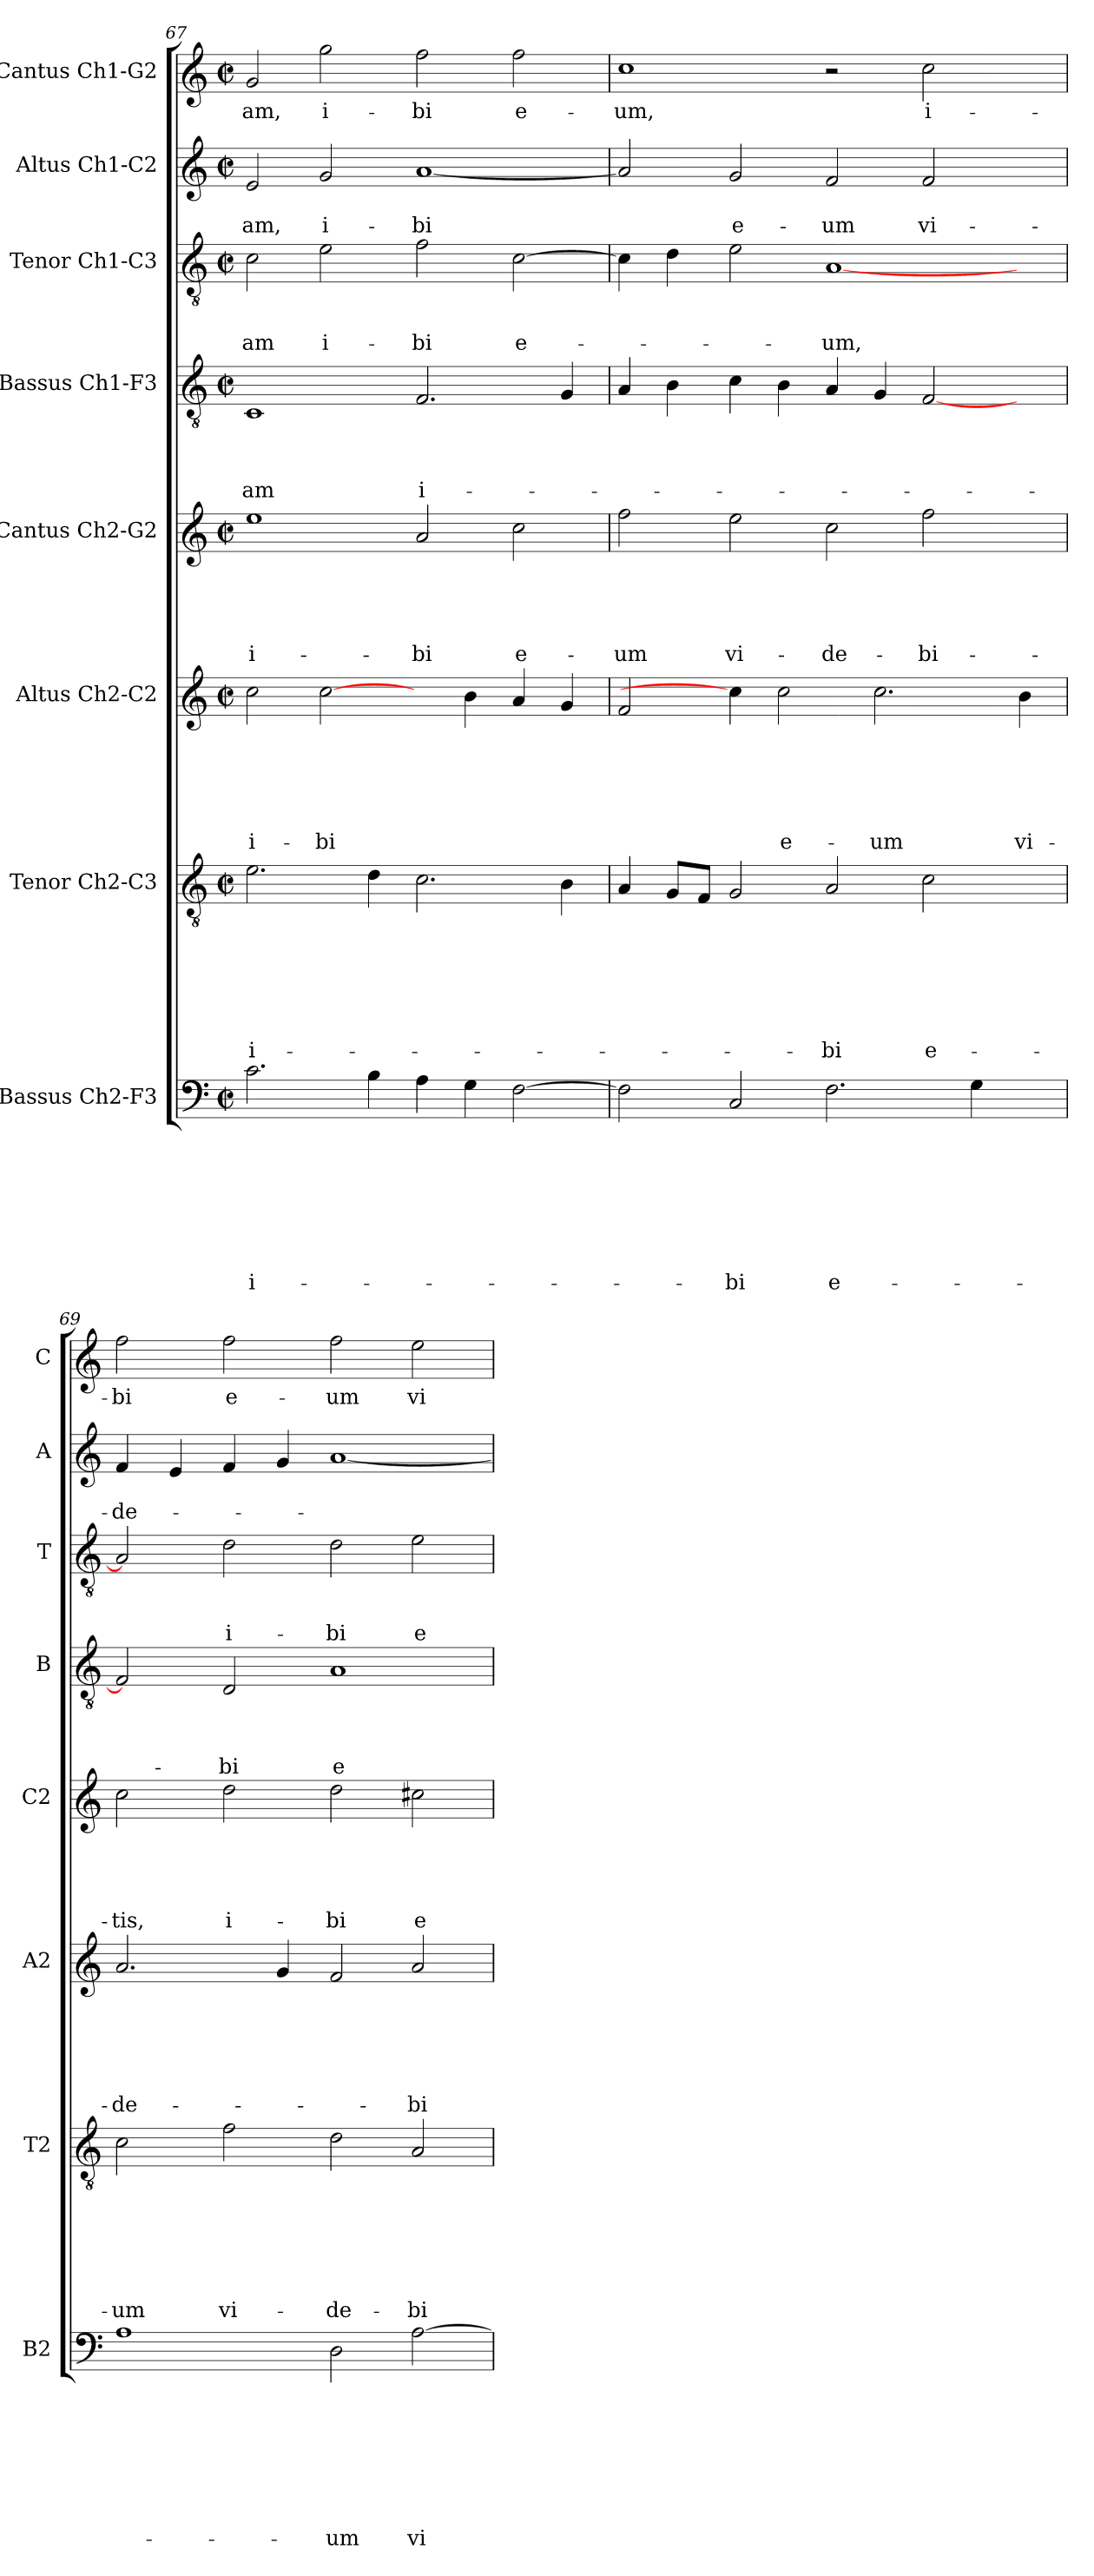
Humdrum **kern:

**kern	**text	**text	**text	**text	**text	**text	**text	**text	**kern	**text	**text	**text	**text	**text	**text	**text	**kern	**text	**text	**text	**text	**text	**text	**kern	**text	**text	**text	**text	**text	**kern	**text	**text	**text	**text	**kern	**text	**text	**text	**kern	**text	**text	**kern	**text
*part8	*part8	*part8	*part8	*part8	*part8	*part8	*part8	*part8	*part7	*part7	*part7	*part7	*part7	*part7	*part7	*part7	*part6	*part6	*part6	*part6	*part6	*part6	*part6	*part5	*part5	*part5	*part5	*part5	*part5	*part4	*part4	*part4	*part4	*part4	*part3	*part3	*part3	*part3	*part2	*part2	*part2	*part1	*part1
*staff8	*staff8	*staff8	*staff8	*staff8	*staff8	*staff8	*staff8	*staff8	*staff7	*staff7	*staff7	*staff7	*staff7	*staff7	*staff7	*staff7	*staff6	*staff6	*staff6	*staff6	*staff6	*staff6	*staff6	*staff5	*staff5	*staff5	*staff5	*staff5	*staff5	*staff4	*staff4	*staff4	*staff4	*staff4	*staff3	*staff3	*staff3	*staff3	*staff2	*staff2	*staff2	*staff1	*staff1
*I"Bassus Ch2-F3	*	*	*	*	*	*	*	*	*I"Tenor Ch2-C3	*	*	*	*	*	*	*	*I"Altus Ch2-C2	*	*	*	*	*	*	*I"Cantus Ch2-G2	*	*	*	*	*	*I"Bassus Ch1-F3	*	*	*	*	*I"Tenor Ch1-C3	*	*	*	*I"Altus Ch1-C2	*	*	*I"Cantus Ch1-G2	*
*I'B2	*	*	*	*	*	*	*	*	*I'T2	*	*	*	*	*	*	*	*I'A2	*	*	*	*	*	*	*I'C2	*	*	*	*	*	*I'B	*	*	*	*	*I'T	*	*	*	*I'A	*	*	*I'C	*
!!LO:LB:g=z
*clefF4	*	*	*	*	*	*	*	*	*clefGv2	*	*	*	*	*	*	*	*clefG2	*	*	*	*	*	*	*clefG2	*	*	*	*	*	*clefGv2	*	*	*	*	*clefGv2	*	*	*	*clefG2	*	*	*clefG2	*
*k[]	*	*	*	*	*	*	*	*	*k[]	*	*	*	*	*	*	*	*k[]	*	*	*	*	*	*	*k[]	*	*	*	*	*	*k[]	*	*	*	*	*k[]	*	*	*	*k[]	*	*	*k[]	*
*C:	*	*	*	*	*	*	*	*	*C:	*	*	*	*	*	*	*	*C:	*	*	*	*	*	*	*C:	*	*	*	*	*	*C:	*	*	*	*	*C:	*	*	*	*C:	*	*	*C:	*
*M2/2	*	*	*	*	*	*	*	*	*M2/2	*	*	*	*	*	*	*	*M2/2	*	*	*	*	*	*	*M2/2	*	*	*	*	*	*M2/2	*	*	*	*	*M2/2	*	*	*	*M2/2	*	*	*M2/2	*
*met(c|)	*	*	*	*	*	*	*	*	*met(c|)	*	*	*	*	*	*	*	*met(c|)	*	*	*	*	*	*	*met(c|)	*	*	*	*	*	*met(c|)	*	*	*	*	*met(c|)	*	*	*	*met(c|)	*	*	*met(c|)	*
=67	=67	=67	=67	=67	=67	=67	=67	=67	=67	=67	=67	=67	=67	=67	=67	=67	=67	=67	=67	=67	=67	=67	=67	=67	=67	=67	=67	=67	=67	=67	=67	=67	=67	=67	=67	=67	=67	=67	=67	=67	=67	=67	=67
!	!	!	!	!	!	!	!	!LO:LY:b	!	!	!	!	!	!	!	!LO:LY:b	!	!	!	!	!	!	!LO:LY:b	!	!	!	!	!	!LO:LY:b	!	!	!	!	!LO:LY:b	!	!	!	!LO:LY:b	!	!	!LO:LY:b	!	!LO:LY:b
2.c\	.	.	.	.	.	.	.	i-	2.e\	.	.	.	.	.	.	i-	2cc\	.	.	.	.	.	i-	1ee	.	.	.	.	i-	1C	.	.	.	-am	2c\	.	.	-am	2e/	.	-am,	2g/	-am,
!	!	!	!	!	!	!	!	!	!	!	!	!	!	!	!	!	!	!	!	!	!	!	!LO:LY:b	!	!	!	!	!	!	!	!	!	!	!	!	!	!	!LO:LY:b	!	!	!LO:LY:b	!	!LO:LY:b
.	.	.	.	.	.	.	.	.	.	.	.	.	.	.	.	.	[2cc\	.	.	.	.	.	-bi	.	.	.	.	.	.	.	.	.	.	.	2e\	.	.	i-	2g/	.	i-	2gg\	i-
4B\	.	.	.	.	.	.	.	.	4d\	.	.	.	.	.	.	.	.	.	.	.	.	.	.	.	.	.	.	.	.	.	.	.	.	.	.	.	.	.	.	.	.	.	.
!	!	!	!	!	!	!	!	!	!	!	!	!	!	!	!	!	!	!	!	!	!	!	!	!	!	!	!	!	!LO:LY:b	!	!	!	!	!LO:LY:b	!	!	!	!LO:LY:b	!	!	!LO:LY:b	!	!LO:LY:b
4A\	.	.	.	.	.	.	.	.	2.c\	.	.	.	.	.	.	.	4ryy	.	.	.	.	.	.	2a/	.	.	.	.	-bi	2.F/	.	.	.	i-	2f\	.	.	-bi	[1a	.	-bi	2ff\	-bi
4G\	.	.	.	.	.	.	.	.	.	.	.	.	.	.	.	.	4b\	.	.	.	.	.	.	.	.	.	.	.	.	.	.	.	.	.	.	.	.	.	.	.	.	.	.
!	!	!	!	!	!	!	!	!	!	!	!	!	!	!	!	!	!	!	!	!	!	!	!	!	!	!	!	!	!LO:LY:b	!	!	!	!	!	!	!	!	!LO:LY:b	!	!	!	!	!LO:LY:b
[2F\	.	.	.	.	.	.	.	.	.	.	.	.	.	.	.	.	4a/	.	.	.	.	.	.	2cc\	.	.	.	.	e-	.	.	.	.	.	[2c\	.	.	e-	.	.	.	2ff\	e-
.	.	.	.	.	.	.	.	.	4B\	.	.	.	.	.	.	.	4g/	.	.	.	.	.	.	.	.	.	.	.	.	4G/	.	.	.	.	.	.	.	.	.	.	.	.	.
=68	=68	=68	=68	=68	=68	=68	=68	=68	=68	=68	=68	=68	=68	=68	=68	=68	=68	=68	=68	=68	=68	=68	=68	=68	=68	=68	=68	=68	=68	=68	=68	=68	=68	=68	=68	=68	=68	=68	=68	=68	=68	=68	=68
!	!	!	!	!	!	!	!	!	!	!	!	!	!	!	!	!	!	!	!	!	!	!	!	!	!	!	!	!	!LO:LY:b	!	!	!	!	!	!	!	!	!	!	!	!	!	!LO:LY:b
2F\]	.	.	.	.	.	.	.	.	4A/	.	.	.	.	.	.	.	2f/	.	.	.	.	.	.	2ff\	.	.	.	.	-um	4A/	.	.	.	.	4c\]	.	.	.	2a/]	.	.	1cc	-um,
.	.	.	.	.	.	.	.	.	8G/L	.	.	.	.	.	.	.	.	.	.	.	.	.	.	.	.	.	.	.	.	4B\	.	.	.	.	4d\	.	.	.	.	.	.	.	.
.	.	.	.	.	.	.	.	.	8F/J	.	.	.	.	.	.	.	.	.	.	.	.	.	.	.	.	.	.	.	.	.	.	.	.	.	.	.	.	.	.	.	.	.	.
!	!	!	!	!	!	!	!	!LO:LY:b	!	!	!	!	!	!	!	!	!	!	!	!	!	!	!	!	!	!	!	!	!LO:LY:b	!	!	!	!	!	!	!	!	!	!	!	!LO:LY:b	!	!
2C/	.	.	.	.	.	.	.	-bi	2G/	.	.	.	.	.	.	.	4cc\]	.	.	.	.	.	.	2ee\	.	.	.	.	vi-	4c\	.	.	.	.	2e\	.	.	.	2g/	.	e-	.	.
!	!	!	!	!	!	!	!	!	!	!	!	!	!	!	!	!	!	!	!	!	!	!	!LO:LY:b	!	!	!	!	!	!	!	!	!	!	!	!	!	!	!	!	!	!	!	!
.	.	.	.	.	.	.	.	.	.	.	.	.	.	.	.	.	2cc\	.	.	.	.	.	e-	.	.	.	.	.	.	4B\	.	.	.	.	.	.	.	.	.	.	.	.	.
!	!	!	!	!	!	!	!	!LO:LY:b	!	!	!	!	!	!	!	!LO:LY:b	!	!	!	!	!	!	!	!	!	!	!	!	!LO:LY:b	!	!	!	!	!	!	!	!	!LO:LY:b	!	!	!LO:LY:b	!	!
2.F\	.	.	.	.	.	.	.	e-	2A/	.	.	.	.	.	.	-bi	.	.	.	.	.	.	.	2cc\	.	.	.	.	-de-	4A/	.	.	.	.	[1A	.	.	-um,	2f/	.	-um	2r	.
!	!	!	!	!	!	!	!	!	!	!	!	!	!	!	!	!	!	!	!	!	!	!	!LO:LY:b	!	!	!	!	!	!	!	!	!	!	!	!	!	!	!	!	!	!	!	!
.	.	.	.	.	.	.	.	.	.	.	.	.	.	.	.	.	2.cc\	.	.	.	.	.	-um	.	.	.	.	.	.	4G/	.	.	.	.	.	.	.	.	.	.	.	.	.
!	!	!	!	!	!	!	!	!	!	!	!	!	!	!	!	!LO:LY:b	!	!	!	!	!	!	!	!	!	!	!	!	!LO:LY:b	!	!	!	!	!	!	!	!	!	!	!	!LO:LY:b	!	!LO:LY:b
.	.	.	.	.	.	.	.	.	2c\	.	.	.	.	.	.	e-	.	.	.	.	.	.	.	2ff\	.	.	.	.	-bi-	[2F/	.	.	.	.	.	.	.	.	2f/	.	vi-	2cc\	i-
4G\	.	.	.	.	.	.	.	.	.	.	.	.	.	.	.	.	.	.	.	.	.	.	.	.	.	.	.	.	.	.	.	.	.	.	.	.	.	.	.	.	.	.	.
!	!	!	!	!	!	!	!	!	!	!	!	!	!	!	!	!	!	!	!	!	!	!	!LO:LY:b	!	!	!	!	!	!	!	!	!	!	!	!	!	!	!	!	!	!	!	!
4ryy	.	.	.	.	.	.	.	.	4ryy	.	.	.	.	.	.	.	4b\	.	.	.	.	.	vi-	4ryy	.	.	.	.	.	4ryy	.	.	.	.	4ryy	.	.	.	4ryy	.	.	4ryy	.
=69	=69	=69	=69	=69	=69	=69	=69	=69	=69	=69	=69	=69	=69	=69	=69	=69	=69	=69	=69	=69	=69	=69	=69	=69	=69	=69	=69	=69	=69	=69	=69	=69	=69	=69	=69	=69	=69	=69	=69	=69	=69	=69	=69
!	!	!	!	!	!	!	!	!	!	!	!	!	!	!	!	!LO:LY:b	!	!	!	!	!	!	!LO:LY:b	!	!	!	!	!	!LO:LY:b	!	!	!	!	!	!	!	!	!	!	!	!LO:LY:b	!	!LO:LY:b
1A	.	.	.	.	.	.	.	.	2c\	.	.	.	.	.	.	-um	2.a/	.	.	.	.	.	-de-	2cc\	.	.	.	.	-tis,	2F/]	.	.	.	.	2A/]	.	.	.	4f/	.	-de-	2ff\	-bi
.	.	.	.	.	.	.	.	.	.	.	.	.	.	.	.	.	.	.	.	.	.	.	.	.	.	.	.	.	.	.	.	.	.	.	.	.	.	.	4e/	.	.	.	.
!	!	!	!	!	!	!	!	!	!	!	!	!	!	!	!	!LO:LY:b	!	!	!	!	!	!	!	!	!	!	!	!	!LO:LY:b	!	!	!	!	!LO:LY:b	!	!	!	!LO:LY:b	!	!	!	!	!LO:LY:b
.	.	.	.	.	.	.	.	.	2f\	.	.	.	.	.	.	vi-	.	.	.	.	.	.	.	2dd\	.	.	.	.	i-	2D/	.	.	.	-bi	2d\	.	.	i-	4f/	.	.	2ff\	e-
.	.	.	.	.	.	.	.	.	.	.	.	.	.	.	.	.	4g/	.	.	.	.	.	.	.	.	.	.	.	.	.	.	.	.	.	.	.	.	.	4g/	.	.	.	.
!	!	!	!	!	!	!	!	!LO:LY:b	!	!	!	!	!	!	!	!LO:LY:b	!	!	!	!	!	!	!	!	!	!	!	!	!LO:LY:b	!	!	!	!	!LO:LY:b	!	!	!	!LO:LY:b	!	!	!	!	!LO:LY:b
2D\	.	.	.	.	.	.	.	-um	2d\	.	.	.	.	.	.	-de-	2f/	.	.	.	.	.	.	2dd\	.	.	.	.	-bi	1A	.	.	.	e-	2d\	.	.	-bi	[1a	.	.	2ff\	-um
!	!	!	!	!	!	!	!	!LO:LY:b	!	!	!	!	!	!	!	!LO:LY:b	!	!	!	!	!	!	!LO:LY:b	!	!	!	!	!	!LO:LY:b	!	!	!	!	!	!	!	!	!LO:LY:b	!	!	!	!	!LO:LY:b
[2A\	.	.	.	.	.	.	.	vi-	2A/	.	.	.	.	.	.	-bi-	2a/	.	.	.	.	.	-bi-	2cc#X\	.	.	.	.	e-	.	.	.	.	.	2e\	.	.	e-	.	.	.	2ee\	vi-
=	=	=	=	=	=	=	=	=	=	=	=	=	=	=	=	=	=	=	=	=	=	=	=	=	=	=	=	=	=	=	=	=	=	=	=	=	=	=	=	=	=	=	=
*-	*-	*-	*-	*-	*-	*-	*-	*-	*-	*-	*-	*-	*-	*-	*-	*-	*-	*-	*-	*-	*-	*-	*-	*-	*-	*-	*-	*-	*-	*-	*-	*-	*-	*-	*-	*-	*-	*-	*-	*-	*-	*-	*-
